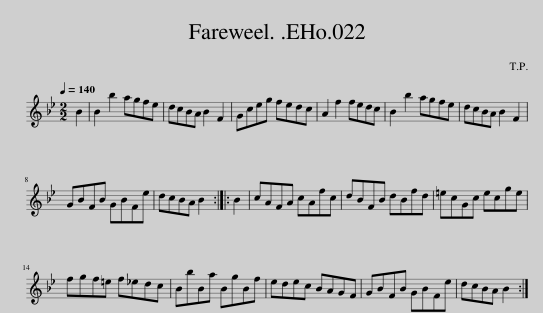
X:1
L:1/8
Q:1/4=140
M:2/2
I:linebreak $
K:Bb
V:1 treble
V:1
 B2 | B2 b2 agfe | dcBA B2 F2 | Gceg fedc | A2 f2 fedc | %5
 B2 b2 agfe | dcBA B2 F2 |$ GBFB GBFe | dcBA B2 :: B2 | %10
 cAFA cAfc | dBFB dBfd | =ecGc ecge |$ fgf=e f_edc | BbBa BgBf | %15
 edec BAGF | GBFB GBFe | dcBA B2 :| %18
